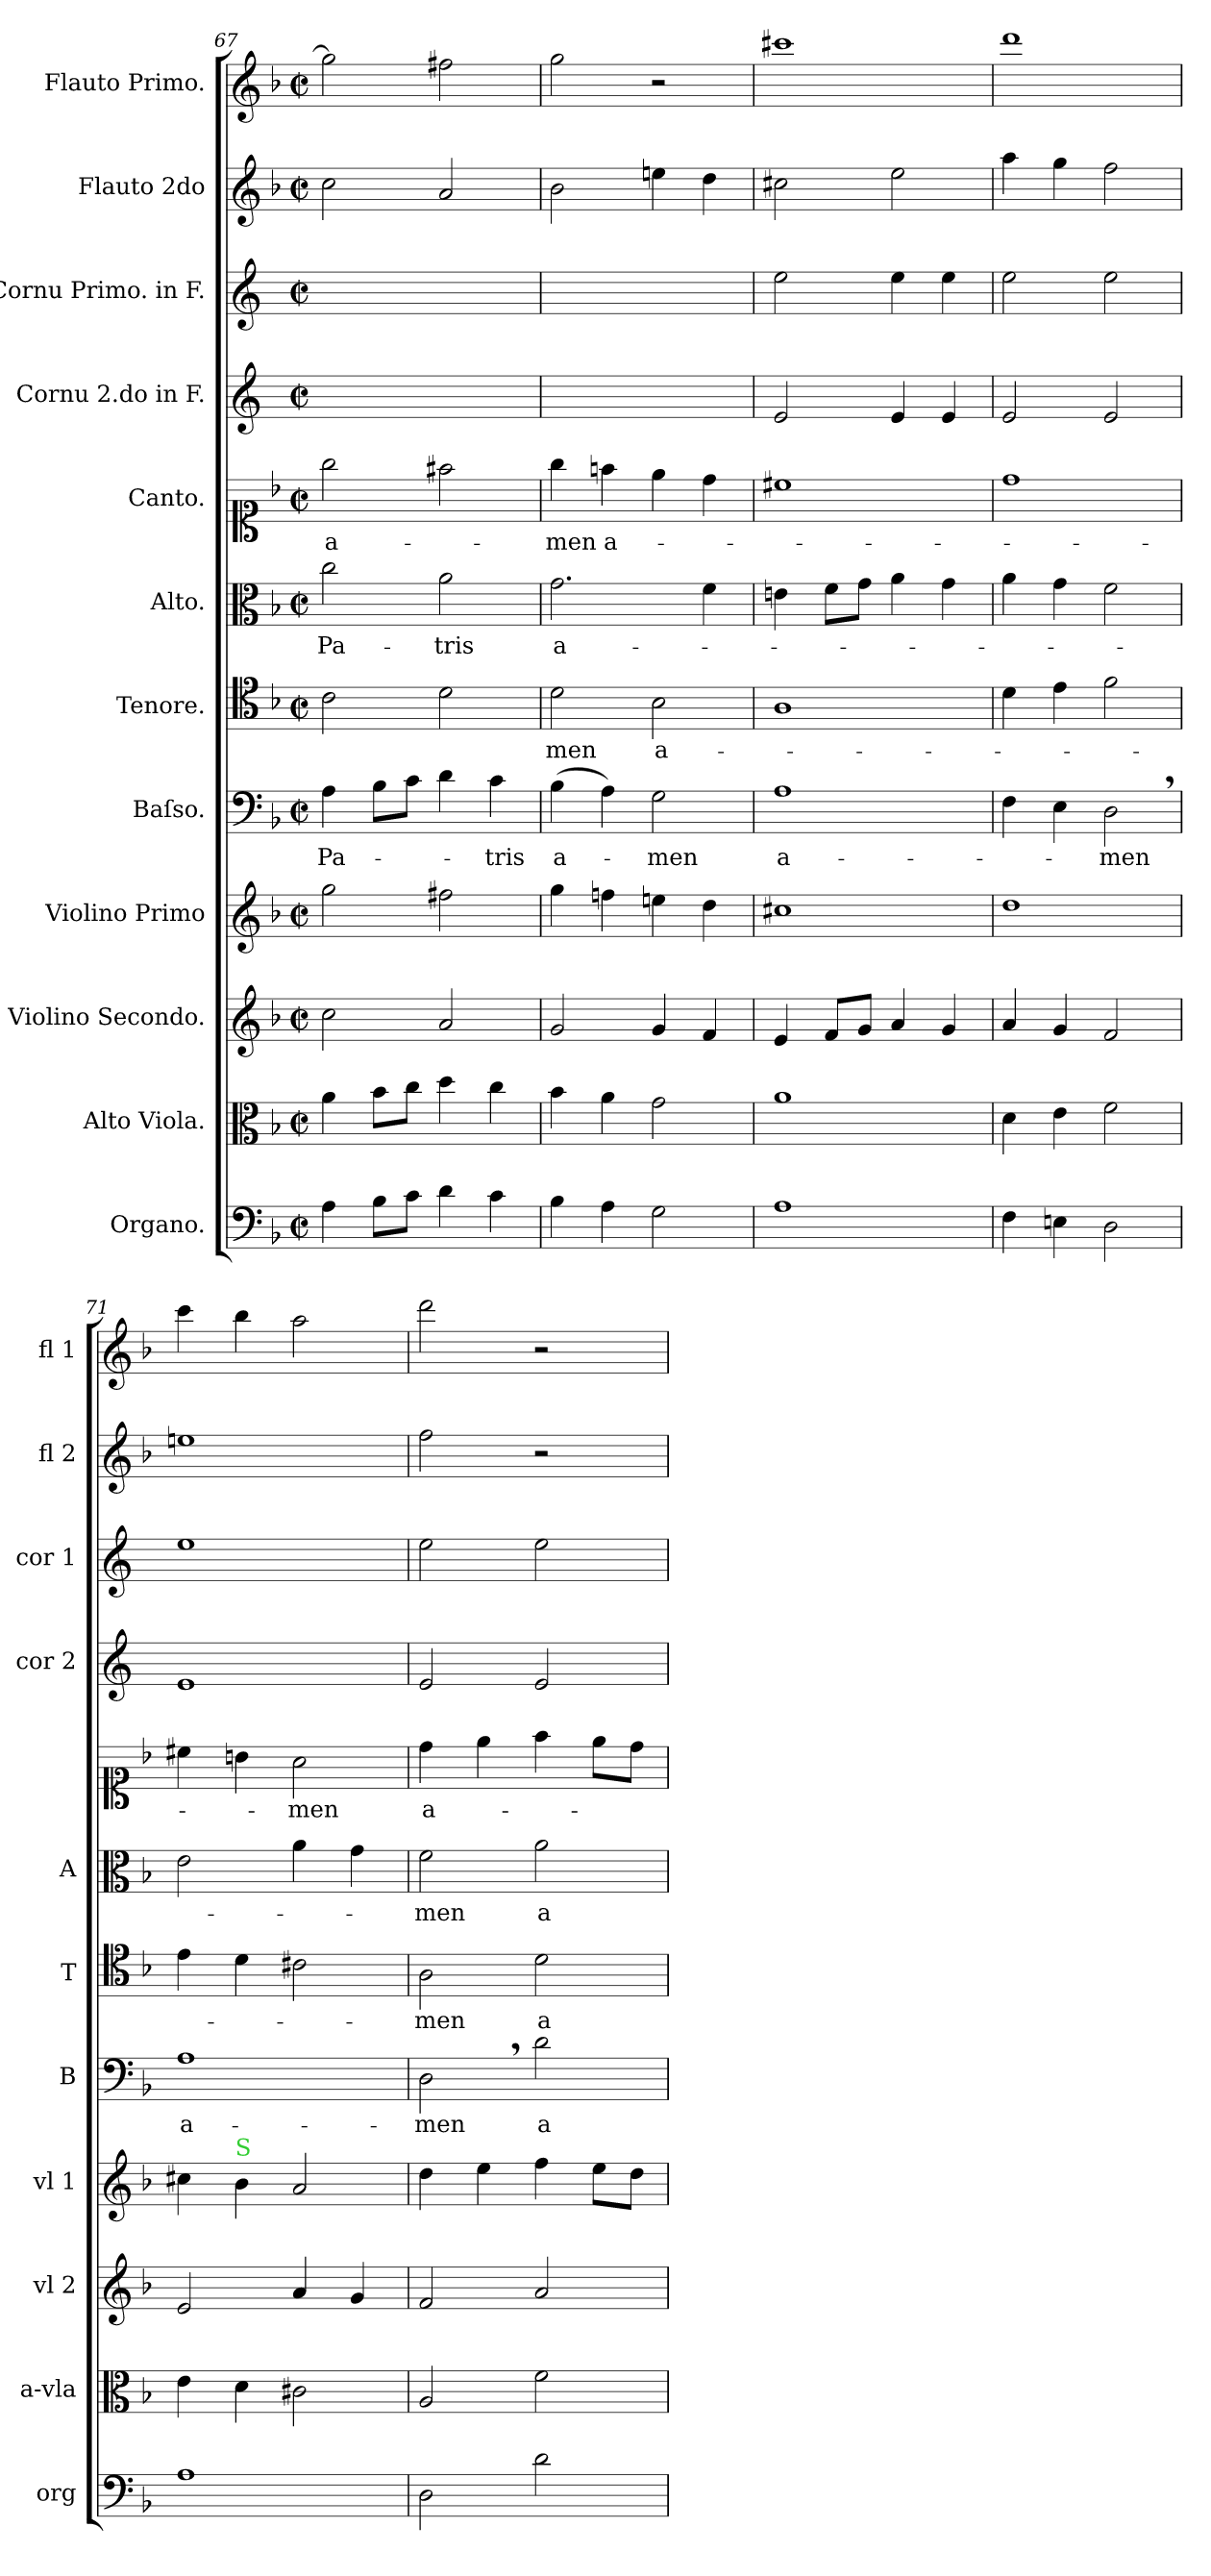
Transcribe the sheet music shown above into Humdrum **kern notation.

**kern	**kern	**kern	**kern	**kern	**text	**kern	**text	**kern	**text	**kern	**text	**kern	**kern	**kern	**kern
*part12	*part11	*part10	*part9	*part8	*part8	*part7	*part7	*part6	*part6	*part5	*part5	*part4	*part3	*part2	*part1
*staff12	*staff11	*staff10	*staff9	*staff8	*staff8	*staff7	*staff7	*staff6	*staff6	*staff5	*staff5	*staff4	*staff3	*staff2	*staff1
*I"Organo.	*I"Alto Viola.	*I"Violino Secondo.	*I"Violino Primo	*I"Baſso.	*	*I"Tenore.	*	*I"Alto.	*	*I"Canto.	*	*I"Cornu 2.do in F.	*I"Cornu Primo. in F.	*I"Flauto 2do	*I"Flauto Primo.
*I'org	*I'a-vla	*I'vl 2	*I'vl 1	*I'B	*	*I'T	*	*I'A	*	*	*	*I'cor 2	*I'cor 1	*I'fl 2	*I'fl 1
*clefF4	*clefC3	*clefG2	*clefG2	*clefF4	*	*clefC4	*	*clefC3	*	*clefC1	*	*clefG2	*clefG2	*clefG2	*clefG2
*	*	*	*	*	*	*	*	*	*	*	*	*ITrd4c7	*ITrd4c7	*	*
*k[b-]	*k[b-]	*k[b-]	*k[b-]	*k[b-]	*	*k[b-]	*	*k[b-]	*	*k[b-]	*	*k[b-]	*k[b-]	*k[b-]	*k[b-]
*F:	*F:	*F:	*F:	*F:	*	*F:	*	*F:	*	*F:	*	*	*	*F:	*F:
*M2/2	*M2/2	*M2/2	*M2/2	*M2/2	*	*M2/2	*	*M2/2	*	*M2/2	*	*M2/2	*M2/2	*M2/2	*M2/2
*met(c|)	*met(c|)	*met(c|)	*met(c|)	*met(c|)	*	*met(c|)	*	*met(c|)	*	*met(c|)	*	*met(c|)	*met(c|)	*met(c|)	*met(c|)
=67	=67	=67	=67	=67	=67	=67	=67	=67	=67	=67	=67	=67	=67	=67	=67
4A\	4a\	2cc\	2gg\	4A\	Pa-	2c\	.	2cc\	Pa-	2gg\	a-	1ryy	1ryy	2cc\	2gg\]
8B-\L	8b-\L	.	.	8B-\L	.	.	.	.	.	.	.	.	.	.	.
8c\J	8cc\J	.	.	8c\J	.	.	.	.	.	.	.	.	.	.	.
4d\	4dd\	2a/	2ff#X\	4d\	.	2d\	.	2a\	-tris	2ff#X\	.	.	.	2a/	2ff#X\
4c\	4cc\	.	.	4c\	-tris	.	.	.	.	.	.	.	.	.	.
=68	=68	=68	=68	=68	=68	=68	=68	=68	=68	=68	=68	=68	=68	=68	=68
4B-\	4b-\	2g/	4gg\	(4B-\	a-	2d\	-men	2.g\	a-	4gg\	-men	1ryy	1ryy	2b-\	2gg\
4A\	4a\	.	4ffn\	4A\)	.	.	.	.	.	4ffn\	a-	.	.	.	.
2G\	2g\	4g/	4een\	2G\	-men	2B-\	a-	.	.	4ee\	.	.	.	4een\	2r
.	.	4f/	4dd\	.	.	.	.	4f\	.	4dd\	.	.	.	4dd\	.
=69	=69	=69	=69	=69	=69	=69	=69	=69	=69	=69	=69	=69	=69	=69	=69
!	!	!	!	!	!LO:LY:i	!	!	!	!	!	!	!	!	!	!
1A\	1a\	4e/	1cc#X\	1A\	a-	1A\	.	4en\	.	1cc#X\	.	2A/	2a\	2cc#X\	1ccc#X\
.	.	8f/L	.	.	.	.	.	8f\L	.	.	.	.	.	.	.
.	.	8g/J	.	.	.	.	.	8g\J	.	.	.	.	.	.	.
.	.	4a/	.	.	.	.	.	4a\	.	.	.	4A/	4a\	2ee\	.
.	.	4g/	.	.	.	.	.	4g\	.	.	.	4A/	4a\	.	.
=70	=70	=70	=70	=70	=70	=70	=70	=70	=70	=70	=70	=70	=70	=70	=70
4F\	4d\	4a/	1dd\	4F\	.	4d\	.	4a\	.	1dd\	.	2A/	2a\	4aa\	1ddd\
4En\	4e\	4g/	.	4E\	.	4e\	.	4g\	.	.	.	.	.	4gg\	.
!	!	!	!	!	!LO:LY:i	!	!	!	!	!	!	!	!	!	!
2D\	2f\	2f/	.	2D,<\	-men	2f\	.	2f\	.	.	.	2A/	2a\	2ff\	.
=71	=71	=71	=71	=71	=71	=71	=71	=71	=71	=71	=71	=71	=71	=71	=71
!	!	!	!	!	!LO:LY:i	!	!	!	!	!	!	!	!	!	!
1A\	4e\	2e/	4cc#X\	1A\	a-	4e\	.	2e\	.	4cc#X\	.	1A/	1a/	1een\	4ccc\
!	!	!	!LO:TX:a:color=limegreen:t=S	!	!	!	!	!	!	!	!	!	!	!	!
.	4d\	.	4b-\	.	.	4d\	.	.	.	4bn\	.	.	.	.	4bb-\
.	2c#X\	4a/	2a/	.	.	2c#X\	.	4a\	.	2a\	-men	.	.	.	2aa\
.	.	4g/	.	.	.	.	.	4g\	.	.	.	.	.	.	.
=72	=72	=72	=72	=72	=72	=72	=72	=72	=72	=72	=72	=72	=72	=72	=72
!	!	!	!	!	!LO:LY:i	!	!	!	!	!	!	!	!	!	!
2D\	2A/	2f/	4dd\	2D,<\	-men	2A\	-men	2f\	-men	4dd\	a-	2A/	2a\	2ff\	2ddd\
.	.	.	4ee\	.	.	.	.	.	.	4ee\	.	.	.	.	.
2d\	2f\	2a/	4ff\	2d\	a-	2d\	a-	2a\	a-	4ff\	.	2A/	2a\	2r	2r
.	.	.	8ee\L	.	.	.	.	.	.	8ee\L	.	.	.	.	.
.	.	.	8dd\J	.	.	.	.	.	.	8dd\J	.	.	.	.	.
=	=	=	=	=	=	=	=	=	=	=	=	=	=	=	=
*-	*-	*-	*-	*-	*-	*-	*-	*-	*-	*-	*-	*-	*-	*-	*-
